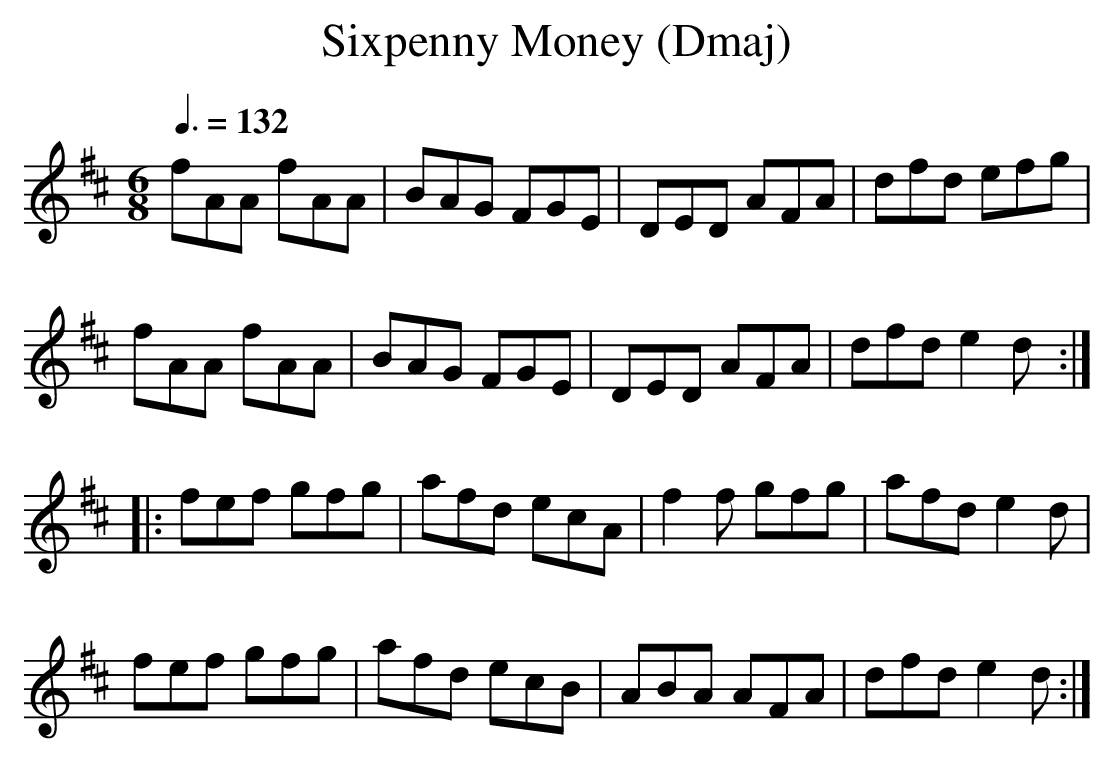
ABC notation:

X:1
T:Sixpenny Money (Dmaj)
Q:3/8=132
M:6/8
L:1/8
K:Dmaj
fAA fAA|BAG FGE|DED AFA|dfd efg|
fAA fAA|BAG FGE|DED AFA|dfd e2d:|
|:fef gfg|afd ecA|f2f gfg|afd e2d|
fef gfg|afd ecB|ABA AFA|dfd e2d:|
